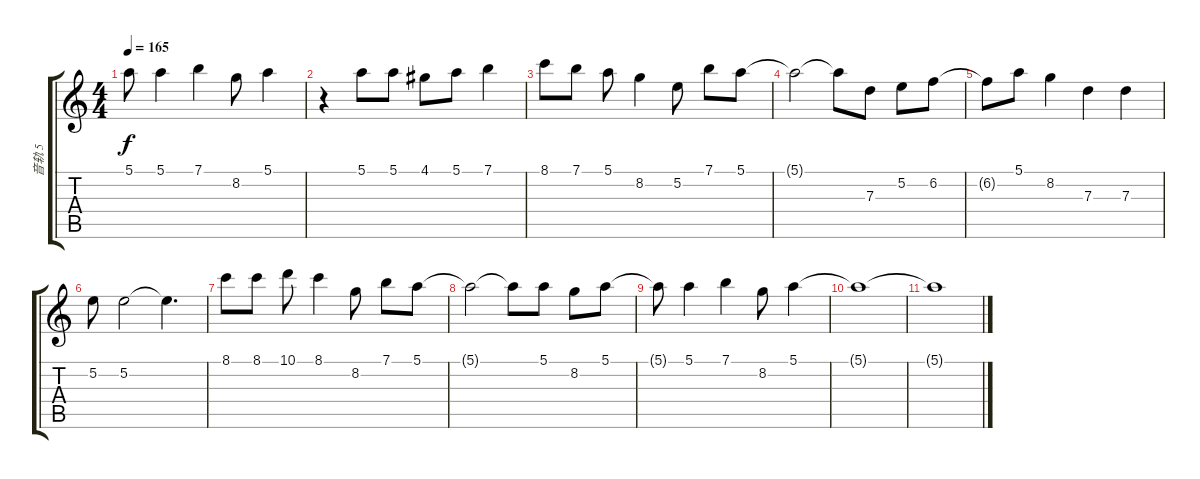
\track ("音轨 5" "音轨 5") {instrument acousticguitarnylon}
\staff {score tabs}
\tuning (E4 B3 G3 D3 A2 E2) {hide}
\ts (4 4)
\tempo 165
\clef g2
\ks c
5.1{t}.8{dy f} 5.1.4 7.1.4 8.2.8 5.1.4 |
r.4 5.1.8 5.1.8 4.1.8 5.1.8 7.1.4 |
8.1.8 7.1.8 5.1.8 8.2.4 5.2.8 7.1.8 5.1.8 |
5.1{t}.2 5.1{t}.8 7.3.8 5.2.8 6.2.8 |
6.2{t}.8 5.1.8 8.2.4 7.3.4 7.3.4 |
5.2.8 5.2.2 5.2{t}.4{d} |
8.1.8 8.1.8 10.1.8 8.1.4 8.2.8 7.1.8 5.1.8 |
5.1{t}.2 5.1{t}.8 5.1.8 8.2.8 5.1.8 |
5.1{t}.8 5.1.4 7.1.4 8.2.8 5.1.4 |
5.1{t}.1 |
5.1{t}.1
